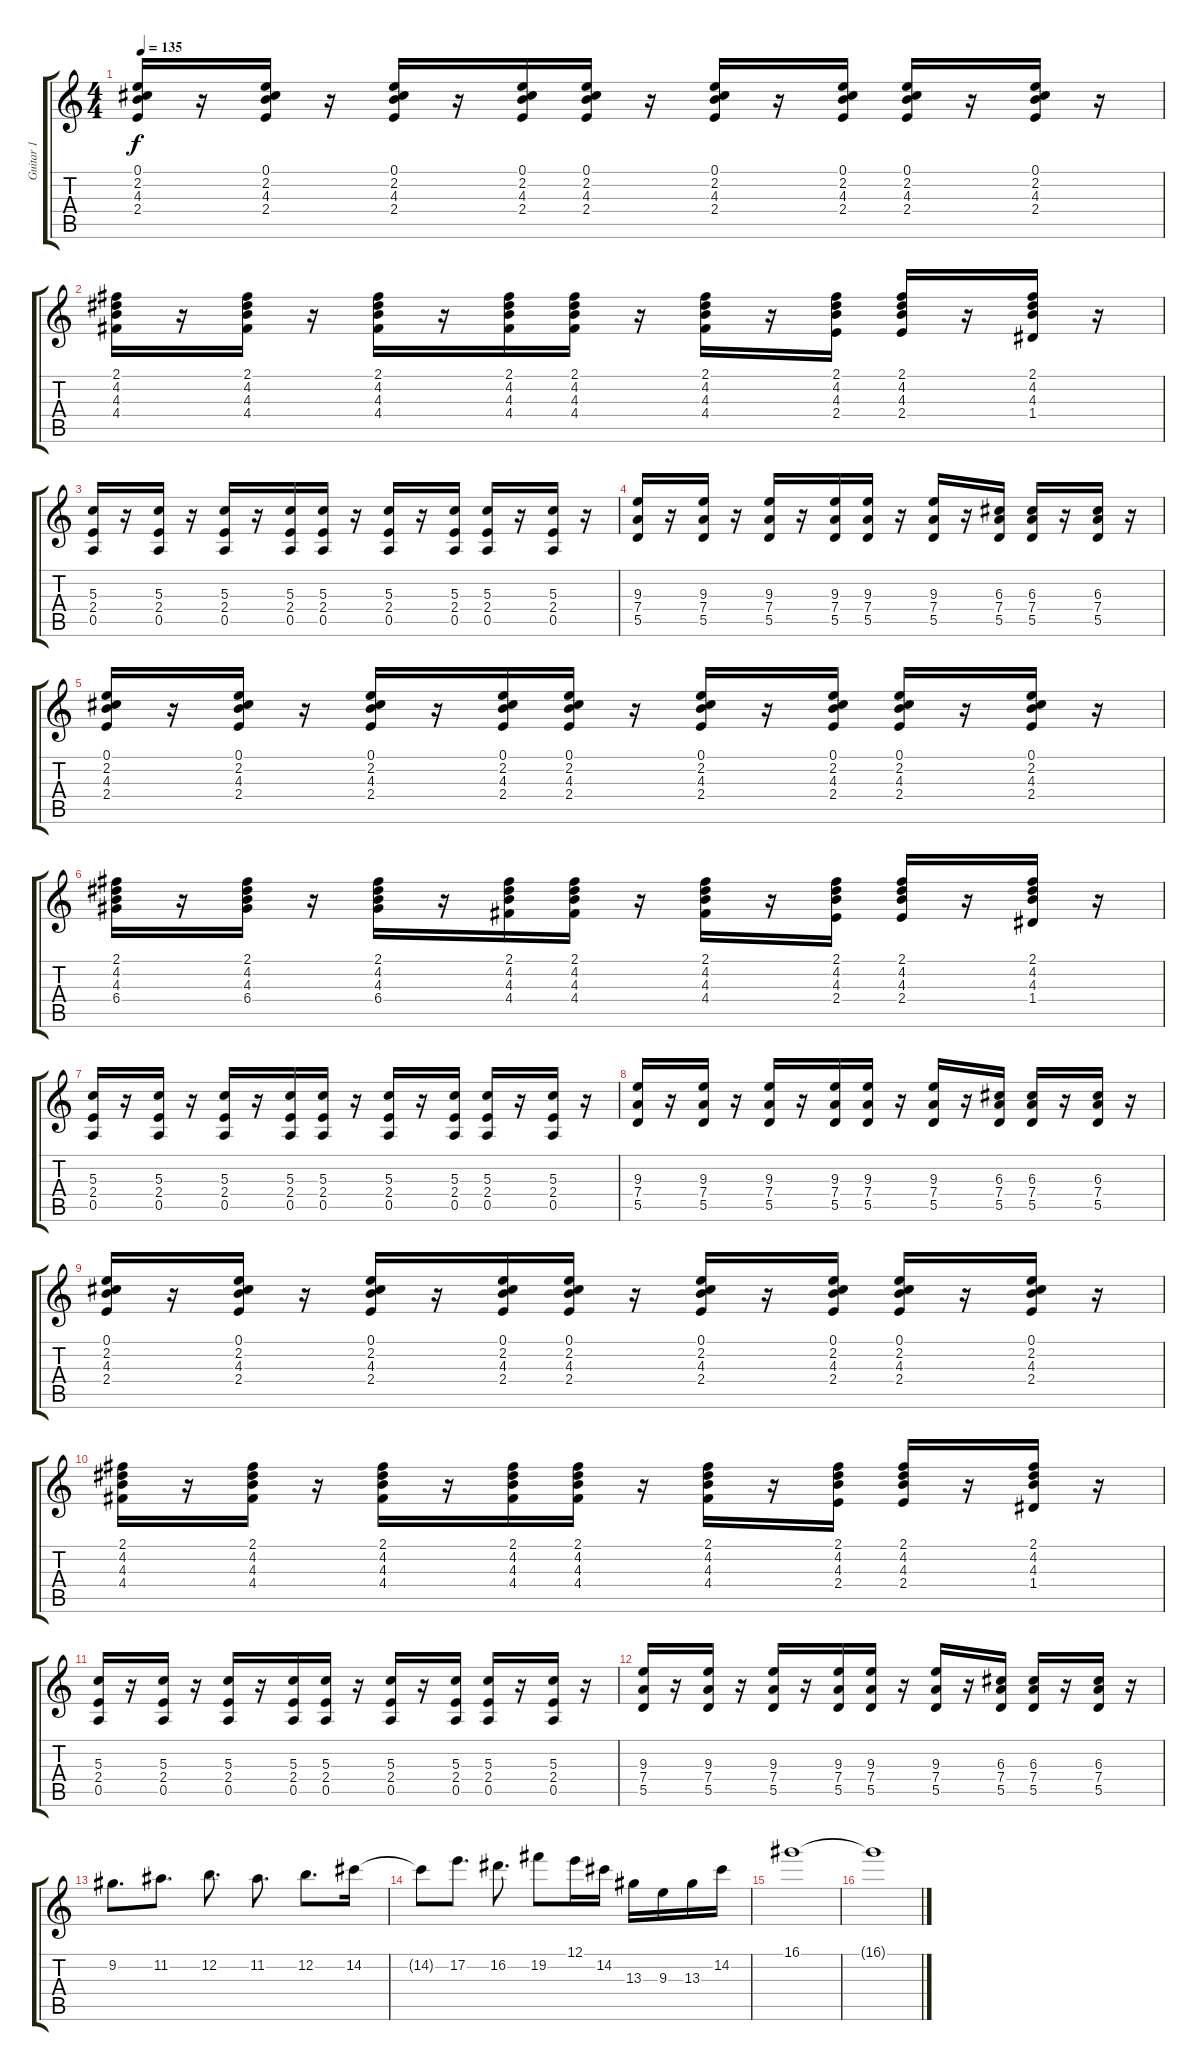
\track ("Guitar 1" "Guitar 1") {instrument distortionguitar}
\staff {score tabs}
\tuning (E4 B3 G3 D3 A2 E2) {hide}
\ts (4 4)
\tempo 135
\clef g2
\ks c
(0.1 2.2 4.3 2.4).16{dy f} r.16 (0.1 2.2 4.3 2.4).16 r.16 (0.1 2.2 4.3 2.4).16 r.16 (0.1 2.2 4.3 2.4).16 (0.1 2.2 4.3 2.4).16 r.16 (0.1 2.2 4.3 2.4).16 r.16 (0.1 2.2 4.3 2.4).16 (0.1 2.2 4.3 2.4).16 r.16 (0.1 2.2 4.3 2.4).16 r.16 |
(2.1 4.2 4.3 4.4).16 r.16 (2.1 4.2 4.3 4.4).16 r.16 (2.1 4.2 4.3 4.4).16 r.16 (2.1 4.2 4.3 4.4).16 (2.1 4.2 4.3 4.4).16 r.16 (2.1 4.2 4.3 4.4).16 r.16 (2.1 4.2 4.3 2.4).16 (2.1 4.2 4.3 2.4).16 r.16 (2.1 4.2 4.3 1.4).16 r.16 |
(5.3 2.4 0.5).16 r.16 (5.3 2.4 0.5).16 r.16 (5.3 2.4 0.5).16 r.16 (5.3 2.4 0.5).16 (5.3 2.4 0.5).16 r.16 (5.3 2.4 0.5).16 r.16 (5.3 2.4 0.5).16 (5.3 2.4 0.5).16 r.16 (5.3 2.4 0.5).16 r.16 |
(9.3 7.4 5.5).16 r.16 (9.3 7.4 5.5).16 r.16 (9.3 7.4 5.5).16 r.16 (9.3 7.4 5.5).16 (9.3 7.4 5.5).16 r.16 (9.3 7.4 5.5).16 r.16 (6.3 7.4 5.5).16 (6.3 7.4 5.5).16 r.16 (6.3 7.4 5.5).16 r.16 |
(0.1 2.2 4.3 2.4).16 r.16 (0.1 2.2 4.3 2.4).16 r.16 (0.1 2.2 4.3 2.4).16 r.16 (0.1 2.2 4.3 2.4).16 (0.1 2.2 4.3 2.4).16 r.16 (0.1 2.2 4.3 2.4).16 r.16 (0.1 2.2 4.3 2.4).16 (0.1 2.2 4.3 2.4).16 r.16 (0.1 2.2 4.3 2.4).16 r.16 |
(2.1 4.2 4.3 6.4).16 r.16 (2.1 4.2 4.3 6.4).16 r.16 (2.1 4.2 4.3 6.4).16 r.16 (2.1 4.2 4.3 4.4).16 (2.1 4.2 4.3 4.4).16 r.16 (2.1 4.2 4.3 4.4).16 r.16 (2.1 4.2 4.3 2.4).16 (2.1 4.2 4.3 2.4).16 r.16 (2.1 4.2 4.3 1.4).16 r.16 |
(5.3 2.4 0.5).16 r.16 (5.3 2.4 0.5).16 r.16 (5.3 2.4 0.5).16 r.16 (5.3 2.4 0.5).16 (5.3 2.4 0.5).16 r.16 (5.3 2.4 0.5).16 r.16 (5.3 2.4 0.5).16 (5.3 2.4 0.5).16 r.16 (5.3 2.4 0.5).16 r.16 |
(9.3 7.4 5.5).16 r.16 (9.3 7.4 5.5).16 r.16 (9.3 7.4 5.5).16 r.16 (9.3 7.4 5.5).16 (9.3 7.4 5.5).16 r.16 (9.3 7.4 5.5).16 r.16 (6.3 7.4 5.5).16 (6.3 7.4 5.5).16 r.16 (6.3 7.4 5.5).16 r.16 |
(0.1 2.2 4.3 2.4).16 r.16 (0.1 2.2 4.3 2.4).16 r.16 (0.1 2.2 4.3 2.4).16 r.16 (0.1 2.2 4.3 2.4).16 (0.1 2.2 4.3 2.4).16 r.16 (0.1 2.2 4.3 2.4).16 r.16 (0.1 2.2 4.3 2.4).16 (0.1 2.2 4.3 2.4).16 r.16 (0.1 2.2 4.3 2.4).16 r.16 |
(2.1 4.2 4.3 4.4).16 r.16 (2.1 4.2 4.3 4.4).16 r.16 (2.1 4.2 4.3 4.4).16 r.16 (2.1 4.2 4.3 4.4).16 (2.1 4.2 4.3 4.4).16 r.16 (2.1 4.2 4.3 4.4).16 r.16 (2.1 4.2 4.3 2.4).16 (2.1 4.2 4.3 2.4).16 r.16 (2.1 4.2 4.3 1.4).16 r.16 |
(5.3 2.4 0.5).16 r.16 (5.3 2.4 0.5).16 r.16 (5.3 2.4 0.5).16 r.16 (5.3 2.4 0.5).16 (5.3 2.4 0.5).16 r.16 (5.3 2.4 0.5).16 r.16 (5.3 2.4 0.5).16 (5.3 2.4 0.5).16 r.16 (5.3 2.4 0.5).16 r.16 |
(9.3 7.4 5.5).16 r.16 (9.3 7.4 5.5).16 r.16 (9.3 7.4 5.5).16 r.16 (9.3 7.4 5.5).16 (9.3 7.4 5.5).16 r.16 (9.3 7.4 5.5).16 r.16 (6.3 7.4 5.5).16 (6.3 7.4 5.5).16 r.16 (6.3 7.4 5.5).16 r.16 |
9.2.8{d} 11.2.8{d} 12.2.8{d} 11.2.8{d} 12.2.8{d} 14.2.16 |
14.2{t}.8 17.2.8{d} 16.2.8{d} 19.2.8 12.1.16 14.2.16 13.3.16 9.3.16 13.3.16 14.2.16 |
16.1.1 |
16.1{t}.1
